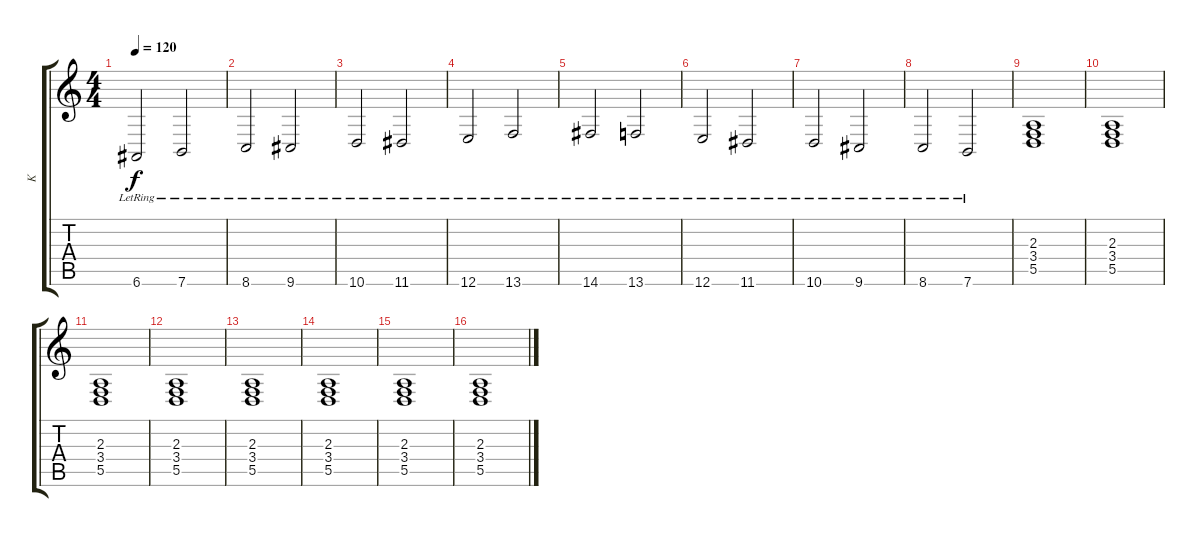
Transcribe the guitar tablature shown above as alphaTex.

\track ("K" "K") {instrument drawbarorgan}
\staff {score tabs}
\tuning (E4 B3 G3 D3 A2 E2) {hide}
\ts (4 4)
\tempo 120
\clef g2
\ks c
6.6{lr}.2{dy f} 7.6{lr}.2 |
8.6{lr}.2 9.6{lr}.2 |
10.6{lr}.2 11.6{lr}.2 |
12.6{lr}.2 13.6{lr}.2 |
14.6{lr}.2 13.6{lr}.2 |
12.6{lr}.2 11.6{lr}.2 |
10.6{lr}.2 9.6{lr}.2 |
8.6{lr}.2 7.6{lr}.2 |
(2.3 3.4 5.5).1 |
(2.3 3.4 5.5).1 |
(2.3 3.4 5.5).1 |
(2.3 3.4 5.5).1 |
(2.3 3.4 5.5).1 |
(2.3 3.4 5.5).1 |
(2.3 3.4 5.5).1 |
(2.3 3.4 5.5).1
